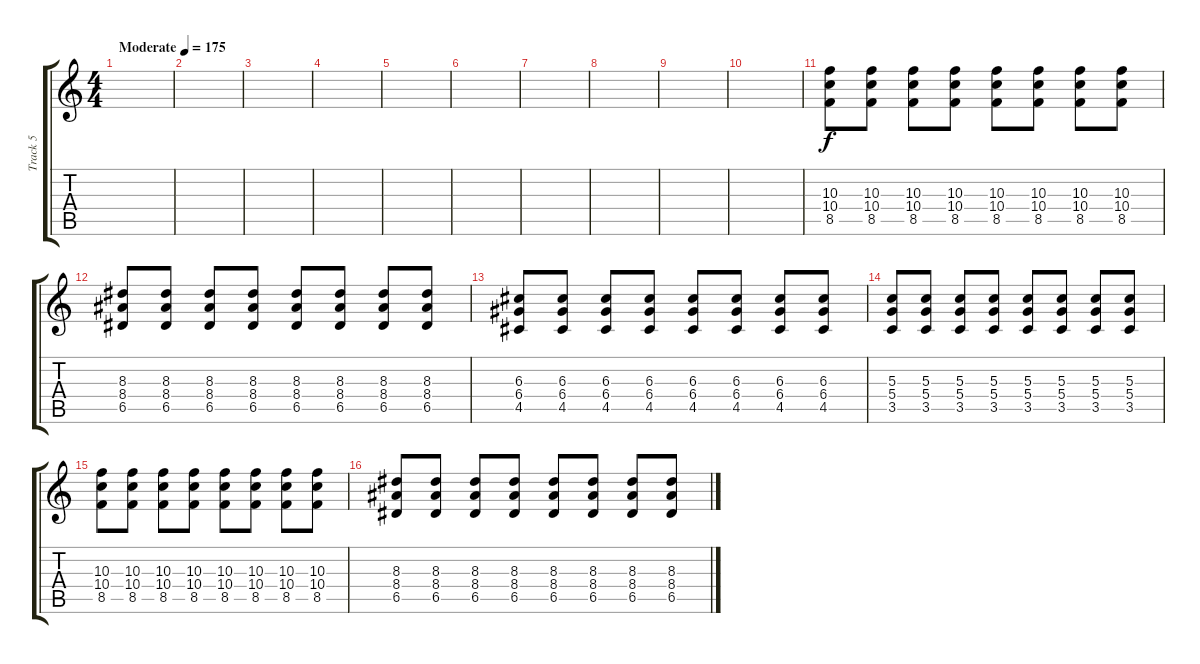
\track ("Track 5" "Track 5") {instrument distortionguitar}
\staff {score tabs}
\tuning (E4 B3 G3 D3 A2 E2) {hide}
\ts (4 4)
\tempo (175 "Moderate")
\clef g2
\ks c
|
|
|
|
|
|
|
|
|
|
(10.3 10.4 8.5).8 (10.3 10.4 8.5).8 (10.3 10.4 8.5).8 (10.3 10.4 8.5).8 (10.3 10.4 8.5).8 (10.3 10.4 8.5).8 (10.3 10.4 8.5).8 (10.3 10.4 8.5).8 |
(8.3 8.4 6.5).8 (8.3 8.4 6.5).8 (8.3 8.4 6.5).8 (8.3 8.4 6.5).8 (8.3 8.4 6.5).8 (8.3 8.4 6.5).8 (8.3 8.4 6.5).8 (8.3 8.4 6.5).8 |
(6.3 6.4 4.5).8 (6.3 6.4 4.5).8 (6.3 6.4 4.5).8 (6.3 6.4 4.5).8 (6.3 6.4 4.5).8 (6.3 6.4 4.5).8 (6.3 6.4 4.5).8 (6.3 6.4 4.5).8 |
(5.3 5.4 3.5).8 (5.3 5.4 3.5).8 (5.3 5.4 3.5).8 (5.3 5.4 3.5).8 (5.3 5.4 3.5).8 (5.3 5.4 3.5).8 (5.3 5.4 3.5).8 (5.3 5.4 3.5).8 |
(10.3 10.4 8.5).8 (10.3 10.4 8.5).8 (10.3 10.4 8.5).8 (10.3 10.4 8.5).8 (10.3 10.4 8.5).8 (10.3 10.4 8.5).8 (10.3 10.4 8.5).8 (10.3 10.4 8.5).8 |
(8.3 8.4 6.5).8 (8.3 8.4 6.5).8 (8.3 8.4 6.5).8 (8.3 8.4 6.5).8 (8.3 8.4 6.5).8 (8.3 8.4 6.5).8 (8.3 8.4 6.5).8 (8.3 8.4 6.5).8
